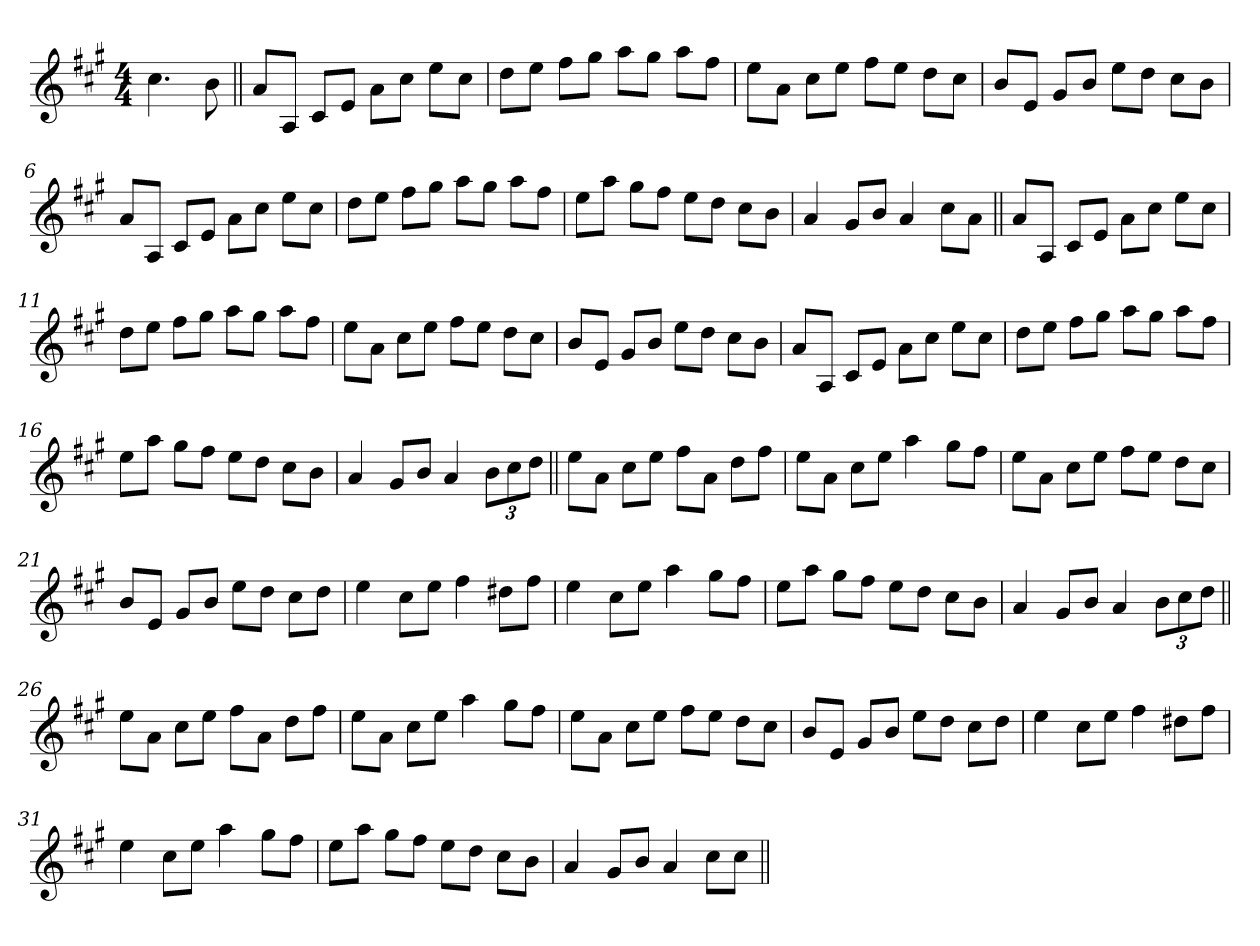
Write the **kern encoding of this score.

**kern
*part1
*staff1
*clefG2
*k[f#c#g#]
*A:
*M4/4
=1
4.cc#\
8b\
=2||
8a/L
8A/J
8c#/L
8e/J
8a\L
8cc#\J
8ee\L
8cc#\J
=3
8dd\L
8ee\J
8ff#\L
8gg#\J
8aa\L
8gg#\J
8aa\L
8ff#\J
=4
8ee\L
8a\J
8cc#\L
8ee\J
8ff#\L
8ee\J
8dd\L
8cc#\J
=5
8b/L
8e/J
8g#/L
8b/J
8ee\L
8dd\J
8cc#\L
8b\J
!!LO:LB:g=z
=6
8a/L
8A/J
8c#/L
8e/J
8a\L
8cc#\J
8ee\L
8cc#\J
=7
8dd\L
8ee\J
8ff#\L
8gg#\J
8aa\L
8gg#\J
8aa\L
8ff#\J
=8
8ee\L
8aa\J
8gg#\L
8ff#\J
8ee\L
8dd\J
8cc#\L
8b\J
=9
4a/
8g#/L
8b/J
4a/
8cc#\L
8a\J
=10||
8a/L
8A/J
8c#/L
8e/J
8a\L
8cc#\J
8ee\L
8cc#\J
!!LO:LB:g=z
=11
8dd\L
8ee\J
8ff#\L
8gg#\J
8aa\L
8gg#\J
8aa\L
8ff#\J
=12
8ee\L
8a\J
8cc#\L
8ee\J
8ff#\L
8ee\J
8dd\L
8cc#\J
=13
8b/L
8e/J
8g#/L
8b/J
8ee\L
8dd\J
8cc#\L
8b\J
=14
8a/L
8A/J
8c#/L
8e/J
8a\L
8cc#\J
8ee\L
8cc#\J
=15
8dd\L
8ee\J
8ff#\L
8gg#\J
8aa\L
8gg#\J
8aa\L
8ff#\J
!!LO:LB:g=z
=16
8ee\L
8aa\J
8gg#\L
8ff#\J
8ee\L
8dd\J
8cc#\L
8b\J
=17
4a/
8g#/L
8b/J
4a/
12b\L
12cc#\
12dd\J
=18||
8ee\L
8a\J
8cc#\L
8ee\J
8ff#\L
8a\J
8dd\L
8ff#\J
=19
8ee\L
8a\J
8cc#\L
8ee\J
4aa\
8gg#\L
8ff#\J
=20
8ee\L
8a\J
8cc#\L
8ee\J
8ff#\L
8ee\J
8dd\L
8cc#\J
!!LO:LB:g=z
=21
8b/L
8e/J
8g#/L
8b/J
8ee\L
8dd\J
8cc#\L
8dd\J
=22
4ee\
8cc#\L
8ee\J
4ff#\
8dd#X\L
8ff#\J
=23
4ee\
8cc#\L
8ee\J
4aa\
8gg#\L
8ff#\J
=24
8ee\L
8aa\J
8gg#\L
8ff#\J
8ee\L
8dd\J
8cc#\L
8b\J
=25
4a/
8g#/L
8b/J
4a/
12b\L
12cc#\
12dd\J
!!LO:LB:g=z
=26||
8ee\L
8a\J
8cc#\L
8ee\J
8ff#\L
8a\J
8dd\L
8ff#\J
=27
8ee\L
8a\J
8cc#\L
8ee\J
4aa\
8gg#\L
8ff#\J
=28
8ee\L
8a\J
8cc#\L
8ee\J
8ff#\L
8ee\J
8dd\L
8cc#\J
=29
8b/L
8e/J
8g#/L
8b/J
8ee\L
8dd\J
8cc#\L
8dd\J
=30
4ee\
8cc#\L
8ee\J
4ff#\
8dd#X\L
8ff#\J
!!LO:LB:g=z
=31
4ee\
8cc#\L
8ee\J
4aa\
8gg#\L
8ff#\J
=32
8ee\L
8aa\J
8gg#\L
8ff#\J
8ee\L
8dd\J
8cc#\L
8b\J
=33
4a/
8g#/L
8b/J
4a/
8cc#\L
8cc#\J
=||
*-
